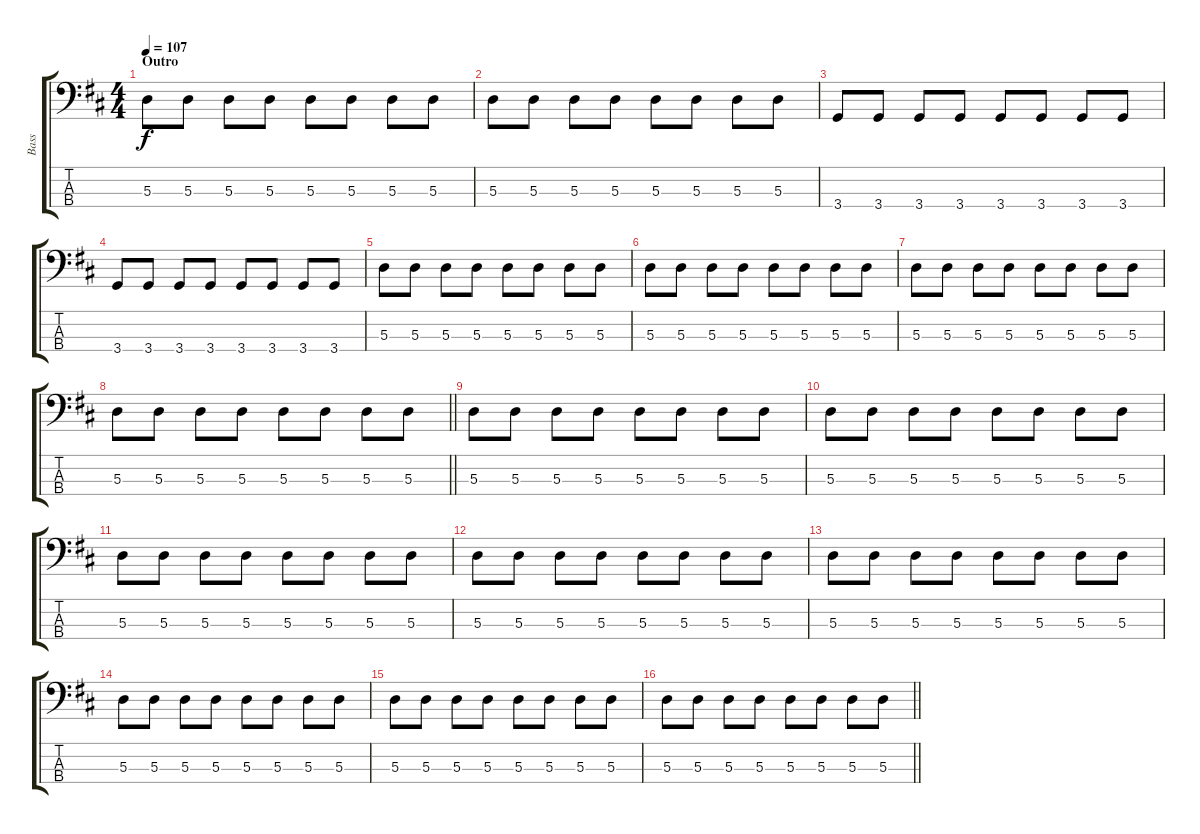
\track ("Bass" "Bass") {instrument electricbassfinger}
\staff {score tabs}
\tuning (G2 D2 A1 E1) {hide}
\ts (4 4)
\section ("" "Outro")
\tempo 107
\clef f4
\ks d
5.3.8{dy f} 5.3.8 5.3.8 5.3.8 5.3.8 5.3.8 5.3.8 5.3.8 |
5.3.8 5.3.8 5.3.8 5.3.8 5.3.8 5.3.8 5.3.8 5.3.8 |
3.4.8 3.4.8 3.4.8 3.4.8 3.4.8 3.4.8 3.4.8 3.4.8 |
3.4.8 3.4.8 3.4.8 3.4.8 3.4.8 3.4.8 3.4.8 3.4.8 |
5.3.8 5.3.8 5.3.8 5.3.8 5.3.8 5.3.8 5.3.8 5.3.8 |
5.3.8 5.3.8 5.3.8 5.3.8 5.3.8 5.3.8 5.3.8 5.3.8 |
5.3.8 5.3.8 5.3.8 5.3.8 5.3.8 5.3.8 5.3.8 5.3.8 |
\barLineRight lightlight
5.3.8 5.3.8 5.3.8 5.3.8 5.3.8 5.3.8 5.3.8 5.3.8 |
5.3.8 5.3.8 5.3.8 5.3.8 5.3.8 5.3.8 5.3.8 5.3.8 |
5.3.8 5.3.8 5.3.8 5.3.8 5.3.8 5.3.8 5.3.8 5.3.8 |
5.3.8 5.3.8 5.3.8 5.3.8 5.3.8 5.3.8 5.3.8 5.3.8 |
5.3.8 5.3.8 5.3.8 5.3.8 5.3.8 5.3.8 5.3.8 5.3.8 |
5.3.8 5.3.8 5.3.8 5.3.8 5.3.8 5.3.8 5.3.8 5.3.8 |
5.3.8 5.3.8 5.3.8 5.3.8 5.3.8 5.3.8 5.3.8 5.3.8 |
5.3.8 5.3.8 5.3.8 5.3.8 5.3.8 5.3.8 5.3.8 5.3.8 |
\barLineRight lightlight
5.3.8 5.3.8 5.3.8 5.3.8 5.3.8 5.3.8 5.3.8 5.3.8
